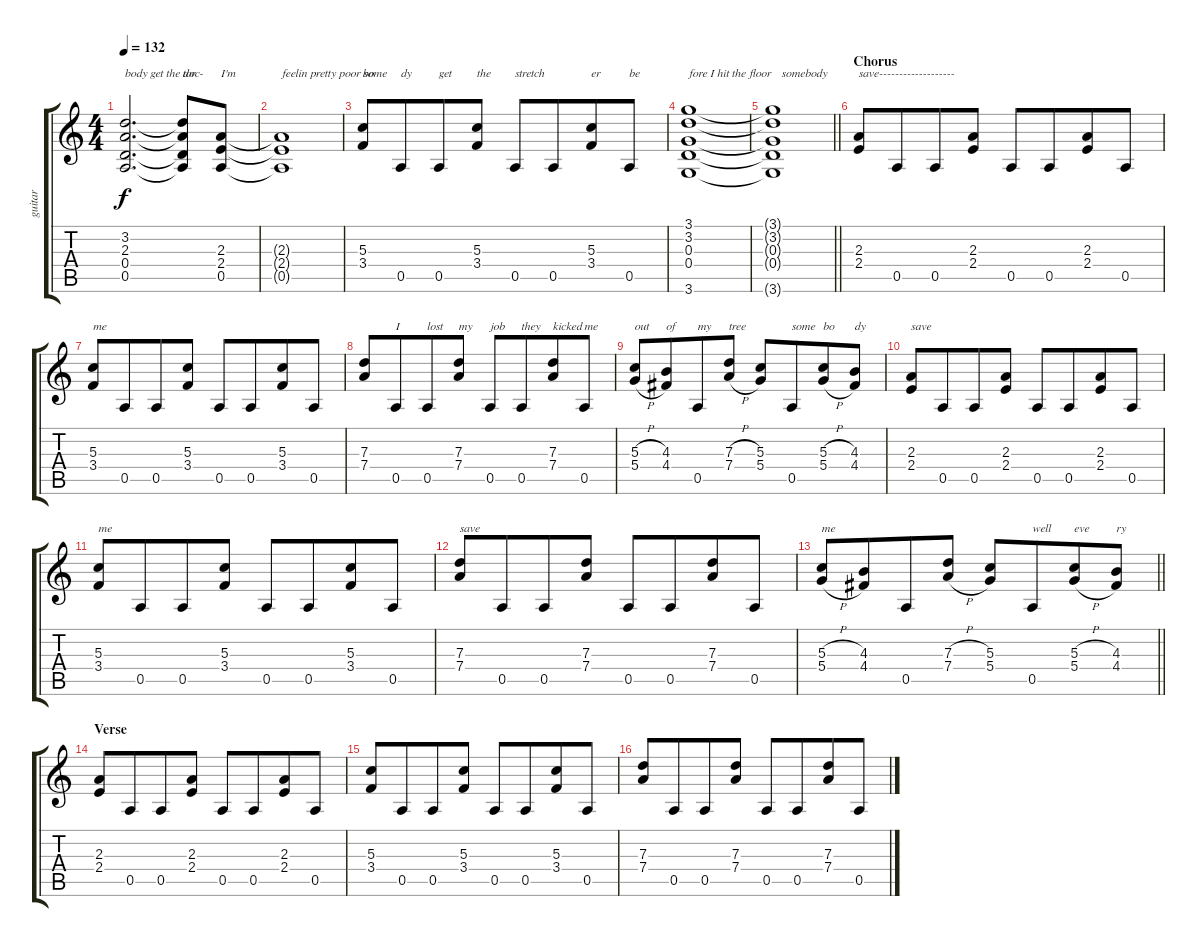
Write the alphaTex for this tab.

\track ("guitar" "guitar") {instrument distortionguitar}
\staff {score tabs}
\tuning (E4 B3 G3 D3 A2 E2) {hide}
\ts (4 4)
\tempo 132
\clef g2
\ks c
(3.2 2.3 0.4 0.5).2{d txt "body get the doc-" dy f} (3.2{t} 2.3{t} 0.4{t} 0.5{t}).8{txt "tor"} (2.3 2.4 0.5).8{txt "I'm"} |
(2.3{t} 2.4{t} 0.5{t}).1{txt "feelin pretty poor some"} |
(5.3 3.4).8{txt "bo"} 0.5.8{txt "dy" beam merge} 0.5.8{txt "get"} (5.3 3.4).8{txt "the"} 0.5.8{txt "stretch"} 0.5.8{beam merge} (5.3 3.4).8{txt "er"} 0.5.8{txt "be"} |
(3.1 3.2 0.3 0.4 3.6).1{txt "fore I hit the floor"} |
\barLineRight lightlight
(3.1{t} 3.2{t} 0.3{t} 0.4{t} 3.6{t}).1{txt "   somebody"} |
\section ("" "Chorus")
(2.3 2.4).8{txt "save-------------------"} 0.5.8{beam merge} 0.5.8 (2.3 2.4).8 0.5.8 0.5.8{beam merge} (2.3 2.4).8 0.5.8 |
(5.3 3.4).8{txt "me"} 0.5.8{beam merge} 0.5.8 (5.3 3.4).8 0.5.8 0.5.8{beam merge} (5.3 3.4).8 0.5.8 |
(7.3 7.4).8 0.5.8{txt "I" beam merge} 0.5.8{txt "lost"} (7.3 7.4).8{txt "my"} 0.5.8{txt "job"} 0.5.8{txt "they" beam merge} (7.3 7.4).8{txt "kicked"} 0.5.8{txt "me"} |
(5.3{h} 5.4{h}).8{txt "out"} (4.3 4.4).8{txt "of" beam merge} 0.5.8{txt "my"} (7.3{h} 7.4{h}).8{txt "tree"} (5.3 5.4).8 0.5.8{txt "some" beam merge} (5.3{h} 5.4{h}).8{txt "bo"} (4.3 4.4).8{txt "dy"} |
(2.3 2.4).8{txt "save"} 0.5.8{beam merge} 0.5.8 (2.3 2.4).8 0.5.8 0.5.8{beam merge} (2.3 2.4).8 0.5.8 |
(5.3 3.4).8{txt "me"} 0.5.8{beam merge} 0.5.8 (5.3 3.4).8 0.5.8 0.5.8{beam merge} (5.3 3.4).8 0.5.8 |
(7.3 7.4).8{txt "save"} 0.5.8{beam merge} 0.5.8 (7.3 7.4).8 0.5.8 0.5.8{beam merge} (7.3 7.4).8 0.5.8 |
\barLineRight lightlight
(5.3{h} 5.4{h}).8{txt "me"} (4.3 4.4).8{beam merge} 0.5.8 (7.3{h} 7.4{h}).8 (5.3 5.4).8 0.5.8{txt "well" beam merge} (5.3{h} 5.4{h}).8{txt "eve"} (4.3 4.4).8{txt "ry"} |
\section ("" "Verse")
(2.3 2.4).8 0.5.8{beam merge} 0.5.8 (2.3 2.4).8 0.5.8 0.5.8{beam merge} (2.3 2.4).8 0.5.8 |
(5.3 3.4).8 0.5.8{beam merge} 0.5.8 (5.3 3.4).8{beam split} 0.5.8{beam merge} 0.5.8{beam merge} (5.3 3.4).8 0.5.8 |
(7.3 7.4).8 0.5.8{beam merge} 0.5.8 (7.3 7.4).8 0.5.8 0.5.8{beam merge} (7.3 7.4).8 0.5.8
